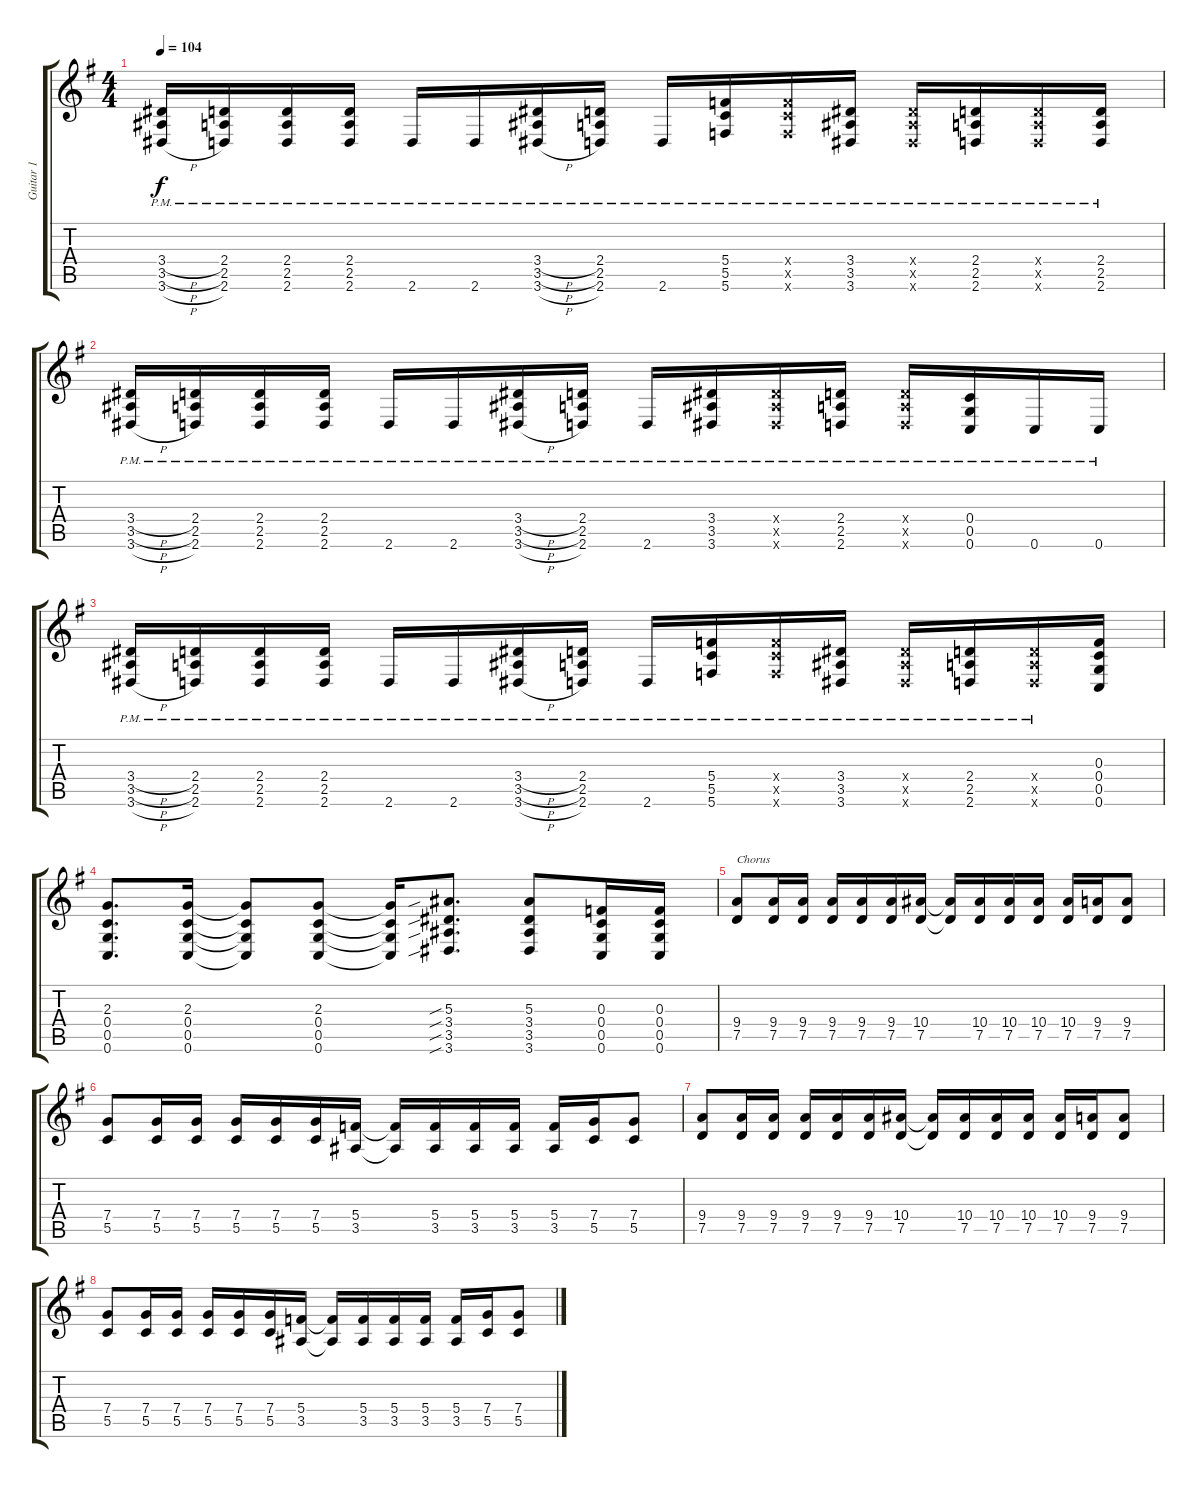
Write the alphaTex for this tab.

\track ("Guitar 1" "Guitar 1") {instrument distortionguitar}
\staff {score tabs}
\tuning (D4 A3 F3 C3 G2 C2) {hide}
\ts (4 4)
\tempo 104
\clef g2
\ks g
(3.4{h pm} 3.5{h pm} 3.6{h pm}).16{dy f} (2.4{pm} 2.5{pm} 2.6{pm}).16 (2.4{pm} 2.5{pm} 2.6{pm}).16 (2.4{pm} 2.5{pm} 2.6{pm}).16 2.6{pm}.16 2.6{pm}.16 (3.4{h pm} 3.5{h pm} 3.6{h pm}).16 (2.4{pm} 2.5{pm} 2.6{pm}).16 2.6{pm}.16 (5.4{pm} 5.5{pm} 5.6{pm}).16 (5.4{pm x} 5.5{pm x} 5.6{pm x}).16 (3.4{pm} 3.5{pm} 3.6{pm}).16 (3.4{pm x} 3.5{pm x} 3.6{pm x}).16 (2.4{pm} 2.5{pm} 2.6{pm}).16 (2.4{pm x} 2.5{pm x} 2.6{pm x}).16 (2.4{pm} 2.5{pm} 2.6{pm}).16 |
(3.4{h pm} 3.5{h pm} 3.6{h pm}).16 (2.4{pm} 2.5{pm} 2.6{pm}).16 (2.4{pm} 2.5{pm} 2.6{pm}).16 (2.4{pm} 2.5{pm} 2.6{pm}).16 2.6{pm}.16 2.6{pm}.16 (3.4{h pm} 3.5{h pm} 3.6{h pm}).16 (2.4{pm} 2.5{pm} 2.6{pm}).16 2.6{pm}.16 (3.4{pm} 3.5{pm} 3.6{pm}).16 (3.4{pm x} 3.5{pm x} 3.6{pm x}).16 (2.4{pm} 2.5{pm} 2.6{pm}).16 (2.4{pm x} 2.5{pm x} 2.6{pm x}).16 (0.4{pm} 0.5{pm} 0.6{pm}).16 0.6{pm}.16 0.6{pm}.16 |
(3.4{h pm} 3.5{h pm} 3.6{h pm}).16 (2.4{pm} 2.5{pm} 2.6{pm}).16 (2.4{pm} 2.5{pm} 2.6{pm}).16 (2.4{pm} 2.5{pm} 2.6{pm}).16 2.6{pm}.16 2.6{pm}.16 (3.4{h pm} 3.5{h pm} 3.6{h pm}).16 (2.4{pm} 2.5{pm} 2.6{pm}).16 2.6{pm}.16 (5.4{pm} 5.5{pm} 5.6{pm}).16 (5.4{pm x} 5.5{pm x} 5.6{pm x}).16 (3.4{pm} 3.5{pm} 3.6{pm}).16 (3.4{pm x} 3.5{pm x} 3.6{pm x}).16 (2.4{pm} 2.5{pm} 2.6{pm}).16 (2.4{pm x} 2.5{pm x} 2.6{pm x}).16 (0.3 0.4 0.5 0.6).16 |
(2.3 0.4 0.5 0.6).8{d} (2.3 0.4 0.5 0.6).16 (2.3{t} 0.4{t} 0.5{t} 0.6{t}).8 (2.3 0.4 0.5 0.6).8 (2.3{t} 0.4{t} 0.5{t} 0.6{t}).16 (5.3{sib} 3.4{sib} 3.5{sib} 3.6{sib}).8{d} (5.3 3.4 3.5 3.6).8 (0.3 0.4 0.5 0.6).16 (0.3 0.4 0.5 0.6).16 |
(9.4 7.5).8{txt "Chorus"} (9.4 7.5).16 (9.4 7.5).16 (9.4 7.5).16 (9.4 7.5).16 (9.4 7.5).16 (10.4 7.5).16 (10.4{t} 7.5{t}).16 (10.4 7.5).16 (10.4 7.5).16 (10.4 7.5).16 (10.4 7.5).16 (9.4 7.5).16 (9.4 7.5).8 |
(7.4 5.5).8 (7.4 5.5).16 (7.4 5.5).16 (7.4 5.5).16 (7.4 5.5).16 (7.4 5.5).16 (5.4 3.5).16 (5.4{t} 3.5{t}).16 (5.4 3.5).16 (5.4 3.5).16 (5.4 3.5).16 (5.4 3.5).16 (7.4 5.5).16 (7.4 5.5).8 |
(9.4 7.5).8 (9.4 7.5).16 (9.4 7.5).16 (9.4 7.5).16 (9.4 7.5).16 (9.4 7.5).16 (10.4 7.5).16 (10.4{t} 7.5{t}).16 (10.4 7.5).16 (10.4 7.5).16 (10.4 7.5).16 (10.4 7.5).16 (9.4 7.5).16 (9.4 7.5).8 |
(7.4 5.5).8 (7.4 5.5).16 (7.4 5.5).16 (7.4 5.5).16 (7.4 5.5).16 (7.4 5.5).16 (5.4 3.5).16 (5.4{t} 3.5{t}).16 (5.4 3.5).16 (5.4 3.5).16 (5.4 3.5).16 (5.4 3.5).16 (7.4 5.5).16 (7.4 5.5).8
